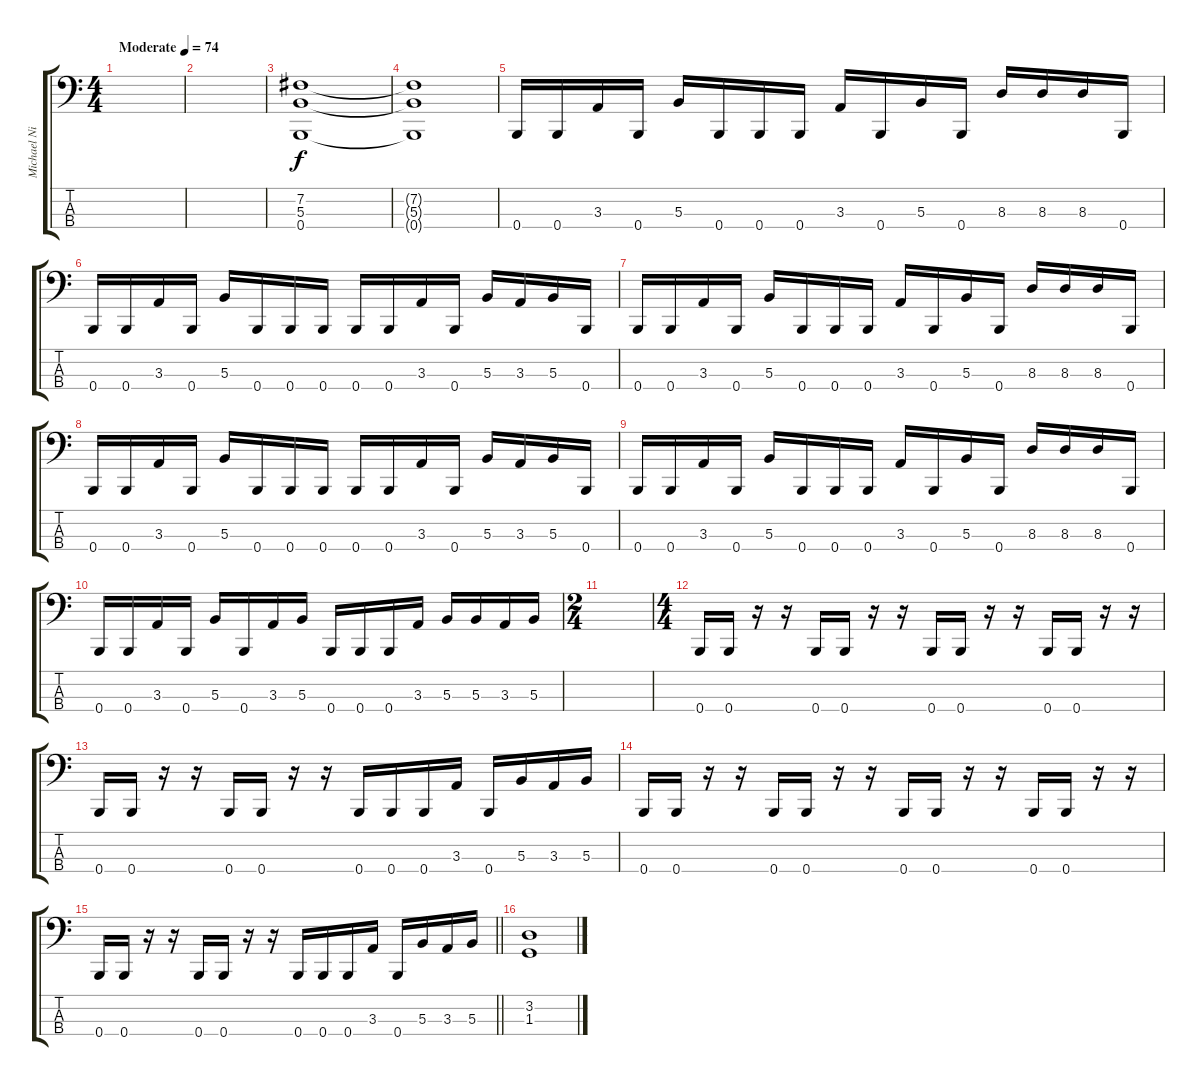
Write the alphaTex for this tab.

\track ("Michael Nicklasson" "Michael Ni") {instrument fretlessbass}
\staff {score tabs}
\tuning (E2 B1 Gb1 B0) {hide}
\ts (4 4)
\tempo (74 "Moderate")
\clef f4
\ks c
|
|
(7.2 5.3 0.4).1 |
(7.2{t} 5.3{t} 0.4{t}).1 |
0.4.16 0.4.16 3.3.16 0.4.16 5.3.16 0.4.16 0.4.16 0.4.16 3.3.16 0.4.16 5.3.16 0.4.16 8.3.16 8.3.16 8.3.16 0.4.16 |
0.4.16 0.4.16 3.3.16 0.4.16 5.3.16 0.4.16 0.4.16 0.4.16 0.4.16 0.4.16 3.3.16 0.4.16 5.3.16 3.3.16 5.3.16 0.4.16 |
0.4.16 0.4.16 3.3.16 0.4.16 5.3.16 0.4.16 0.4.16 0.4.16 3.3.16 0.4.16 5.3.16 0.4.16 8.3.16 8.3.16 8.3.16 0.4.16 |
0.4.16 0.4.16 3.3.16 0.4.16 5.3.16 0.4.16 0.4.16 0.4.16 0.4.16 0.4.16 3.3.16 0.4.16 5.3.16 3.3.16 5.3.16 0.4.16 |
0.4.16 0.4.16 3.3.16 0.4.16 5.3.16 0.4.16 0.4.16 0.4.16 3.3.16 0.4.16 5.3.16 0.4.16 8.3.16 8.3.16 8.3.16 0.4.16 |
0.4.16 0.4.16 3.3.16 0.4.16 5.3.16 0.4.16 3.3.16 5.3.16 0.4.16 0.4.16 0.4.16 3.3.16 5.3.16 5.3.16 3.3.16 5.3.16 |
\ts (2 4)
|
\ts (4 4)
0.4.16 0.4.16 r.16 r.16 0.4.16 0.4.16 r.16 r.16 0.4.16 0.4.16 r.16 r.16 0.4.16 0.4.16 r.16 r.16 |
0.4.16 0.4.16 r.16 r.16 0.4.16 0.4.16 r.16 r.16 0.4.16 0.4.16 0.4.16 3.3.16 0.4.16 5.3.16 3.3.16 5.3.16 |
0.4.16 0.4.16 r.16 r.16 0.4.16 0.4.16 r.16 r.16 0.4.16 0.4.16 r.16 r.16 0.4.16 0.4.16 r.16 r.16 |
\barLineRight lightlight
0.4.16 0.4.16 r.16 r.16 0.4.16 0.4.16 r.16 r.16 0.4.16 0.4.16 0.4.16 3.3.16 0.4.16 5.3.16 3.3.16 5.3.16 |
\section ("" "")
(3.2 1.3).1
